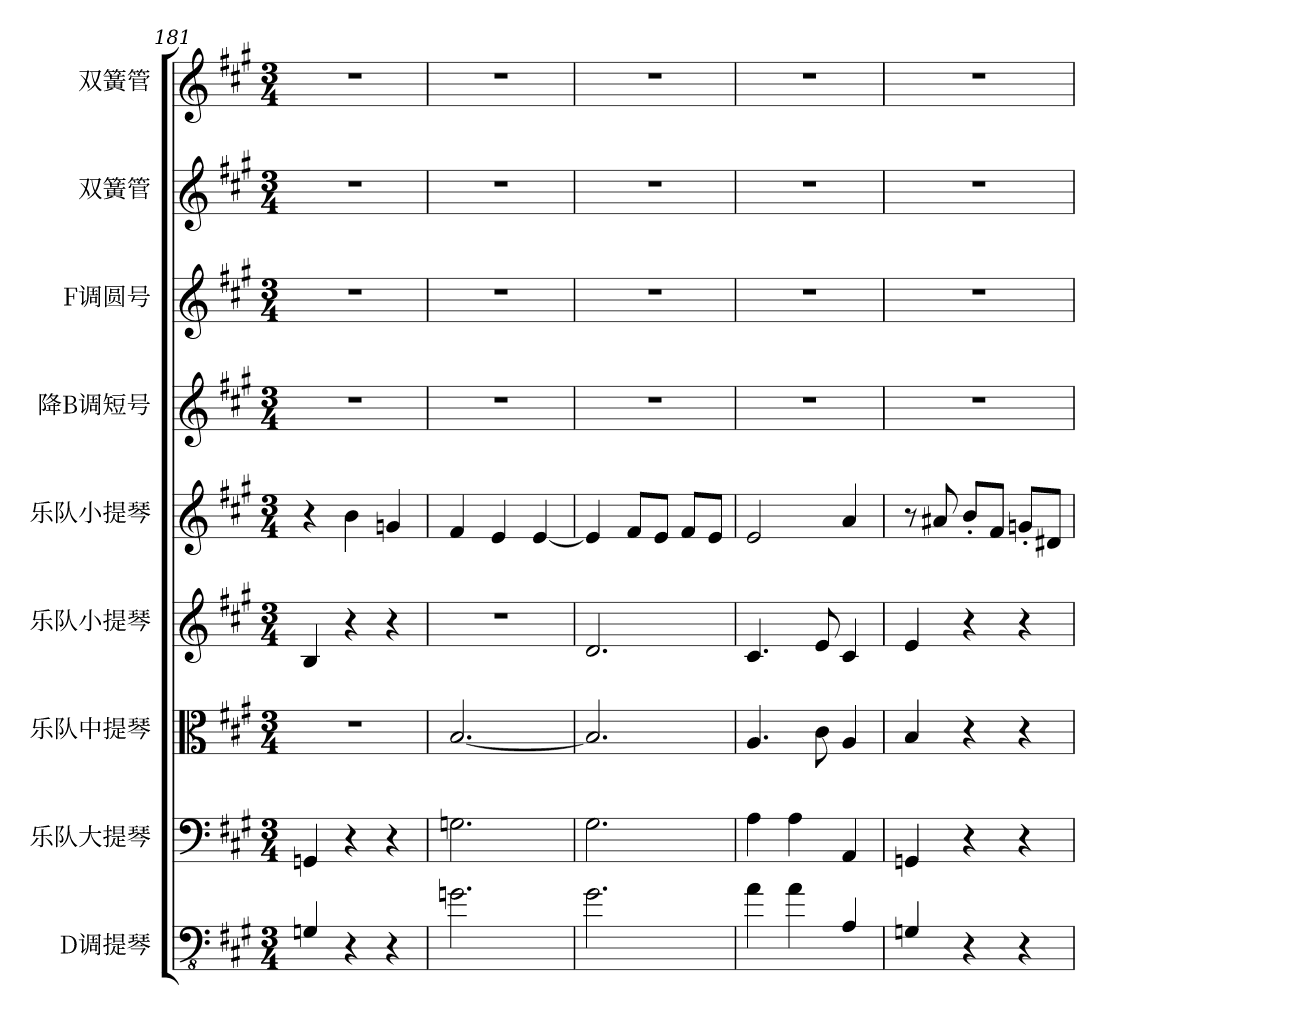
**kern	**kern	**kern	**kern	**kern	**kern	**kern	**kern	**kern
*part9	*part8	*part7	*part6	*part5	*part4	*part3	*part2	*part1
*staff9	*staff8	*staff7	*staff6	*staff5	*staff4	*staff3	*staff2	*staff1
*I"D调提琴	*I"乐队大提琴	*I"乐队中提琴	*I"乐队小提琴	*I"乐队小提琴	*I"降B调短号	*I"F调圆号	*I"双簧管	*I"双簧管
*clefFv4	*clefF4	*clefC3	*clefG2	*clefG2	*clefG2	*clefG2	*clefG2	*clefG2
*ITrd7c12	*	*	*	*	*ITrd1c2	*ITrd4c7	*	*
*k[f#c#g#]	*k[f#c#g#]	*k[f#c#g#]	*k[f#c#g#]	*k[f#c#g#]	*k[f#]	*k[f#c#]	*k[f#c#g#]	*k[f#c#g#]
*M3/4	*M3/4	*M3/4	*M3/4	*M3/4	*M3/4	*M3/4	*M3/4	*M3/4
*MM144	*MM144	*MM144	*MM144	*MM144	*MM144	*MM144	*MM144	*MM144
=181	=181	=181	=181	=181	=181	=181	=181	=181
4GGGn/	4GGn/	2.r	4B/	4r	2.r	2.r	2.r	2.r
4r	4r	.	4r	4b\	.	.	.	.
4r	4r	.	4r	4gn/	.	.	.	.
=182	=182	=182	=182	=182	=182	=182	=182	=182
2.GGn\	2.Gn\	[2.B/	2.r	4f#/	2.r	2.r	2.r	2.r
.	.	.	.	4e/	.	.	.	.
.	.	.	.	[4e/	.	.	.	.
=183	=183	=183	=183	=183	=183	=183	=183	=183
2.GG#\	2.G#\	2.B/]	2.d/	4e/]	2.r	2.r	2.r	2.r
.	.	.	.	8f#/L	.	.	.	.
.	.	.	.	8e/J	.	.	.	.
.	.	.	.	8f#/L	.	.	.	.
.	.	.	.	8e/J	.	.	.	.
!!LO:PB:g=z
=184	=184	=184	=184	=184	=184	=184	=184	=184
*	*	*	*	*	*	*	*	*MM143
4AA\	4A\	4.A/	4.c#/	2e/	2.r	2.r	2.r	2.r
4AA\	4A\	.	.	.	.	.	.	.
.	.	8c#\	8e/	.	.	.	.	.
4AAA/	4AA/	4A/	4c#/	4a/	.	.	.	.
=185	=185	=185	=185	=185	=185	=185	=185	=185
*	*	*	*	*	*	*	*	*MM144
4GGGn/	4GGn/	4B/	4e/	8r	2.r	2.r	2.r	2.r
.	.	.	.	8a#X/	.	.	.	.
4r	4r	4r	4r	8b'/L	.	.	.	.
.	.	.	.	8f#/J	.	.	.	.
4r	4r	4r	4r	8gn'/L	.	.	.	.
.	.	.	.	8d#X/J	.	.	.	.
=	=	=	=	=	=	=	=	=
*-	*-	*-	*-	*-	*-	*-	*-	*-
